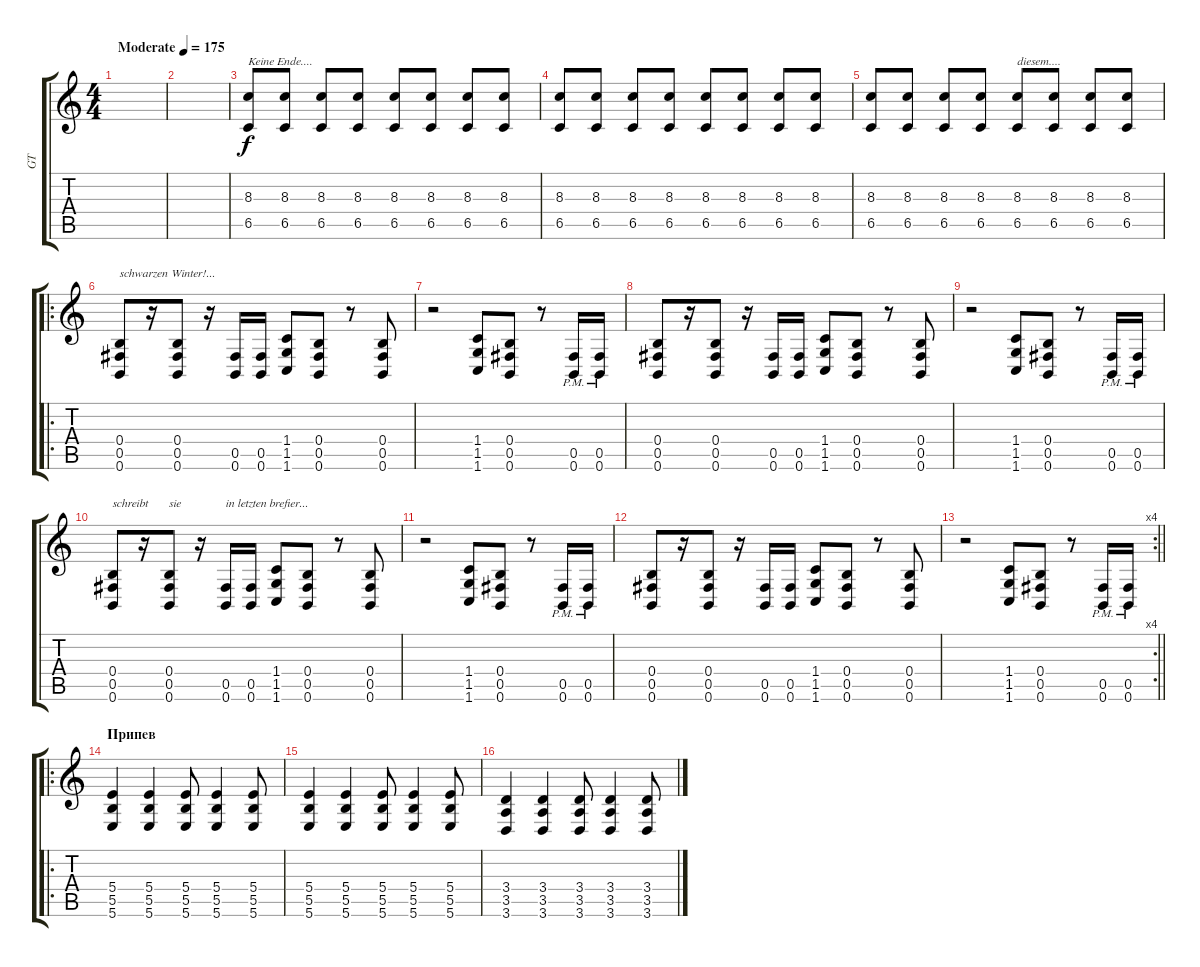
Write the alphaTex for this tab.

\track ("GT" "GT") {instrument distortionguitar}
\staff {score tabs}
\tuning (Db4 Ab3 E3 B2 Gb2 B1) {hide}
\ts (4 4)
\tempo (175 "Moderate")
\clef g2
\ks c
|
|
(8.3 6.5).8{txt "Keine Ende...."} (8.3 6.5).8 (8.3 6.5).8 (8.3 6.5).8 (8.3 6.5).8 (8.3 6.5).8 (8.3 6.5).8 (8.3 6.5).8 |
(8.3 6.5).8 (8.3 6.5).8 (8.3 6.5).8 (8.3 6.5).8 (8.3 6.5).8 (8.3 6.5).8 (8.3 6.5).8 (8.3 6.5).8 |
(8.3 6.5).8 (8.3 6.5).8 (8.3 6.5).8 (8.3 6.5).8 (8.3 6.5).8{txt "diesem...."} (8.3 6.5).8 (8.3 6.5).8 (8.3 6.5).8 |
\ro
(0.4 0.5 0.6).8{txt "schwarzen Winter!..."} r.16 (0.4 0.5 0.6).8 r.16 (0.5 0.6).16 (0.5 0.6).16 (1.4 1.5 1.6).8 (0.4 0.5 0.6).8 r.8 (0.4 0.5 0.6).8 |
r.2 (1.4 1.5 1.6).8 (0.4 0.5 0.6).8 r.8 (0.5{pm} 0.6{pm}).16 (0.5{pm} 0.6{pm}).16 |
(0.4 0.5 0.6).8 r.16 (0.4 0.5 0.6).8 r.16 (0.5 0.6).16 (0.5 0.6).16 (1.4 1.5 1.6).8 (0.4 0.5 0.6).8 r.8 (0.4 0.5 0.6).8 |
r.2 (1.4 1.5 1.6).8 (0.4 0.5 0.6).8 r.8 (0.5{pm} 0.6{pm}).16 (0.5{pm} 0.6{pm}).16 |
(0.4 0.5 0.6).8{txt "schreibt "} r.16 (0.4 0.5 0.6).8{txt "sie"} r.16 (0.5 0.6).16{txt "in letzten brefier..."} (0.5 0.6).16 (1.4 1.5 1.6).8 (0.4 0.5 0.6).8 r.8 (0.4 0.5 0.6).8 |
r.2 (1.4 1.5 1.6).8 (0.4 0.5 0.6).8 r.8 (0.5{pm} 0.6{pm}).16 (0.5{pm} 0.6{pm}).16 |
(0.4 0.5 0.6).8 r.16 (0.4 0.5 0.6).8 r.16 (0.5 0.6).16 (0.5 0.6).16 (1.4 1.5 1.6).8 (0.4 0.5 0.6).8 r.8 (0.4 0.5 0.6).8 |
\rc 4
\barLineRight lightlight
r.2 (1.4 1.5 1.6).8 (0.4 0.5 0.6).8 r.8 (0.5{pm} 0.6{pm}).16 (0.5{pm} 0.6{pm}).16 |
\ro
\section ("" "Припев")
(5.4 5.5 5.6).4 (5.4 5.5 5.6).4 (5.4 5.5 5.6).8 (5.4 5.5 5.6).4 (5.4 5.5 5.6).8 |
(5.4 5.5 5.6).4 (5.4 5.5 5.6).4 (5.4 5.5 5.6).8 (5.4 5.5 5.6).4 (5.4 5.5 5.6).8 |
(3.4 3.5 3.6).4 (3.4 3.5 3.6).4 (3.4 3.5 3.6).8 (3.4 3.5 3.6).4 (3.4 3.5 3.6).8
